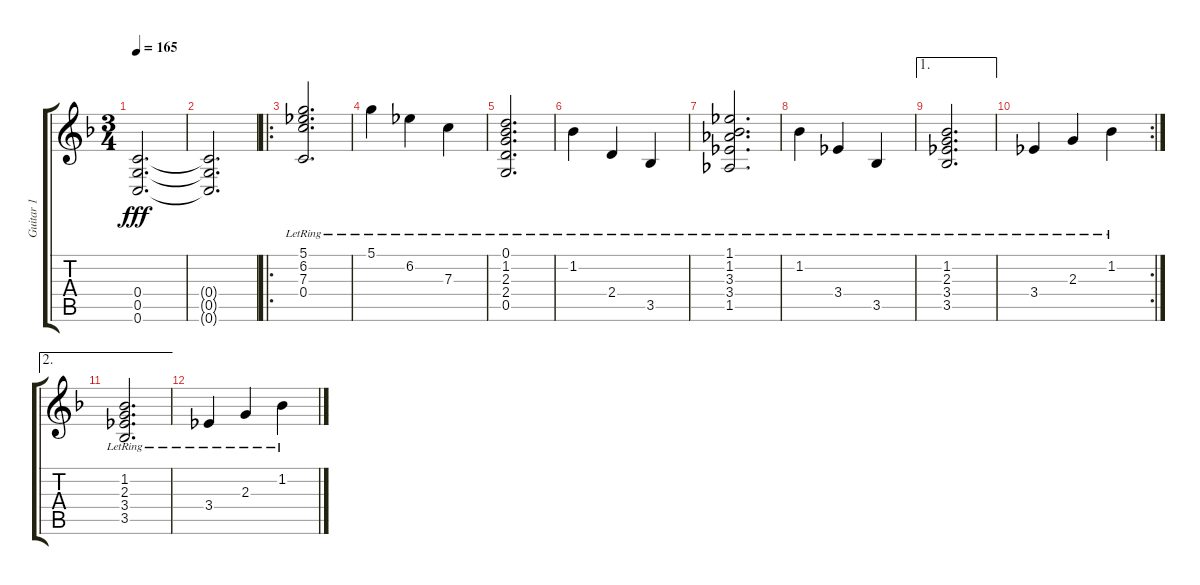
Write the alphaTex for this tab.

\track ("Guitar 1" "Guitar 1") {instrument distortionguitar}
\staff {score tabs}
\tuning (D4 A3 F3 C3 G2 C2) {hide}
\ts (3 4)
\tempo 165
\clef g2
\ks f
(0.4{t} 0.5{t} 0.6{t}).2{d dy fff} |
(0.4{t} 0.5{t} 0.6{t}).2{d} |
\ro
(5.1{lr} 6.2{lr} 7.3{lr} 0.4{lr}).2{d} |
5.1{lr}.4 6.2{lr}.4 7.3{lr}.4 |
(0.1{lr} 1.2{lr} 2.3{lr} 2.4{lr} 0.5{lr}).2{d} |
1.2{lr}.4 2.4{lr}.4 3.5{lr}.4 |
(1.1{lr} 1.2{lr} 3.3{lr} 3.4{lr} 1.5{lr}).2{d} |
1.2{lr}.4 3.4{lr}.4 3.5{lr}.4 |
\ae 1
(1.2{lr} 2.3{lr} 3.4{lr} 3.5{lr}).2{d} |
\rc 2
3.4{lr}.4 2.3{lr}.4 1.2{lr}.4 |
\ae 2
(1.2{lr} 2.3{lr} 3.4{lr} 3.5{lr}).2{d} |
3.4{lr}.4 2.3{lr}.4 1.2{lr}.4
